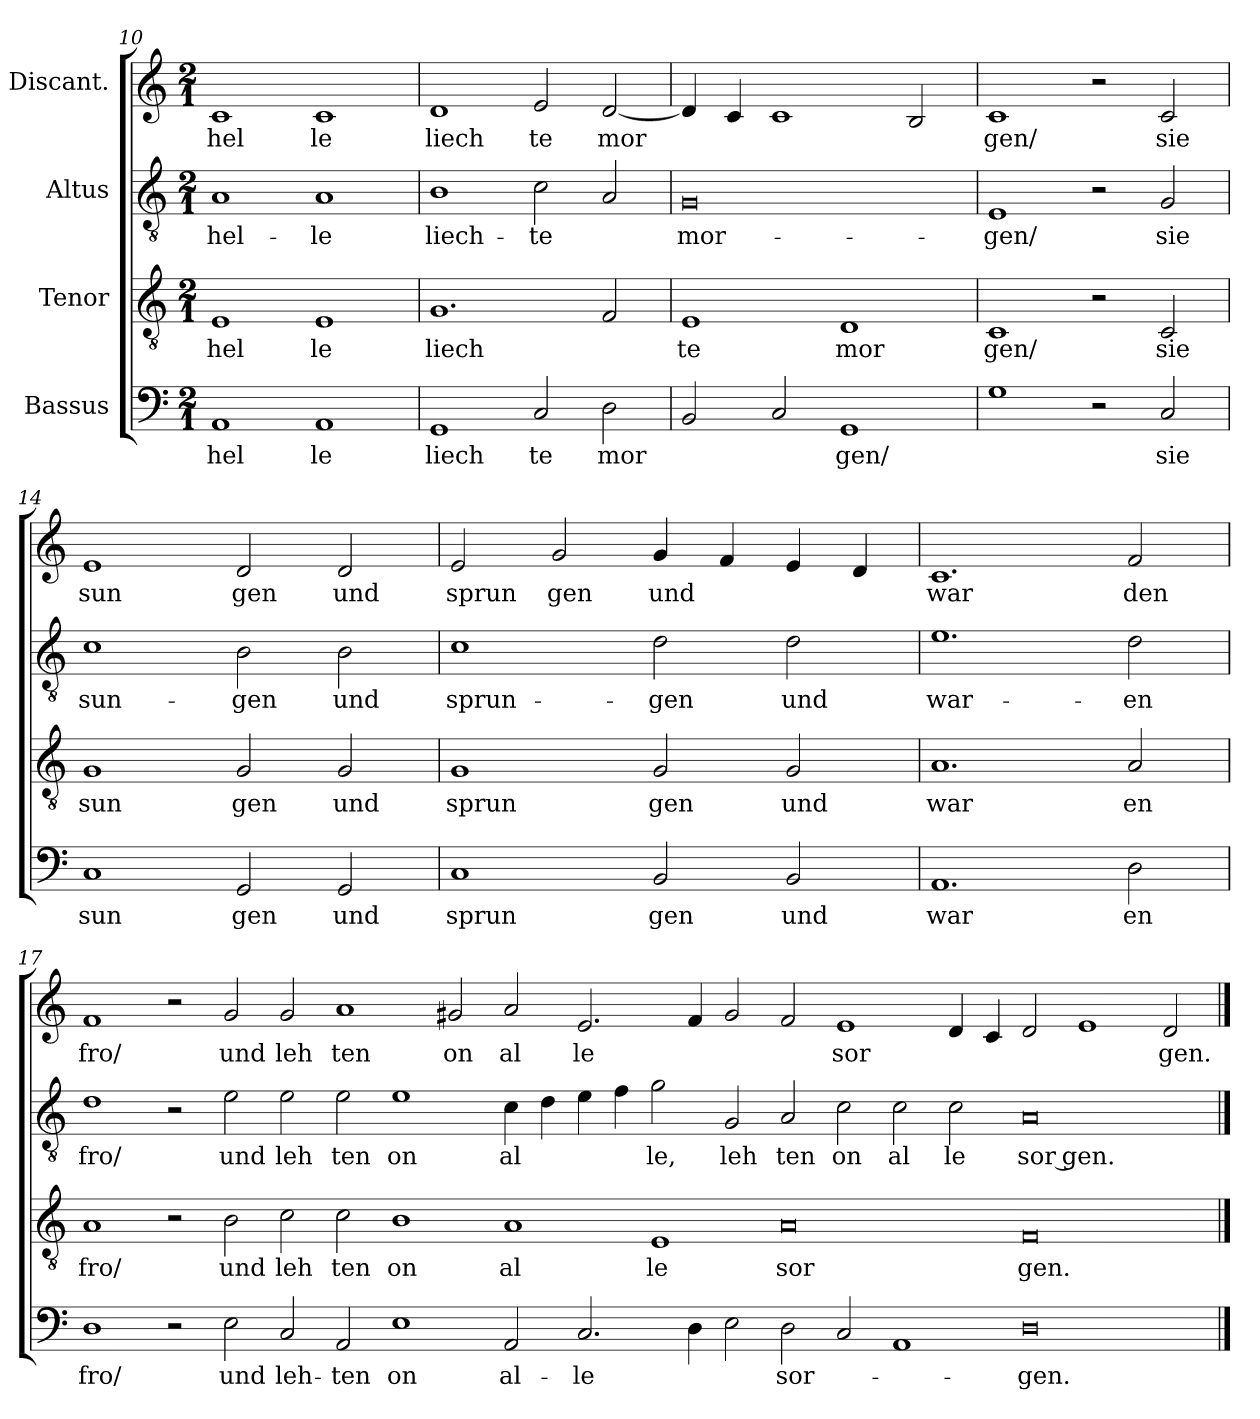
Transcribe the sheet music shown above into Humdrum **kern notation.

**kern	**text	**kern	**text	**kern	**text	**kern	**text
*part4	*part4	*part3	*part3	*part2	*part2	*part1	*part1
*staff4	*staff4	*staff3	*staff3	*staff2	*staff2	*staff1	*staff1
*I"Bassus	*	*I"Tenor	*	*I"Altus	*	*I"Discant.	*
*clefF4	*	*clefGv2	*	*clefGv2	*	*clefG2	*
*k[]	*	*k[]	*	*k[]	*	*k[]	*
*C:	*	*C:	*	*C:	*	*C:	*
*M2/1	*	*M2/1	*	*M2/1	*	*M2/1	*
=10	=10	=10	=10	=10	=10	=10	=10
!	!LO:LY:b	!	!LO:LY:b	!	!LO:LY:b	!	!LO:LY:b
1AA	hel	1E	hel	1A	hel-	1c	hel
!	!LO:LY:b	!	!LO:LY:b	!	!LO:LY:b	!	!LO:LY:b
1AA	le	1E	le	1A	-le	1c	le
!!LO:LB:g=z
=11	=11	=11	=11	=11	=11	=11	=11
!	!LO:LY:b	!	!LO:LY:b	!	!LO:LY:b	!	!LO:LY:b
1GG	liech	1.G	liech	1B	liech-	1d	liech
!	!LO:LY:b	!	!	!	!LO:LY:b	!	!LO:LY:b
2C/	te	.	.	2c\	-te	2e/	te
!	!LO:LY:b	!	!	!	!	!	!LO:LY:b
2D\	mor	2F/	.	2A/	.	[<2d/	mor
=12	=12	=12	=12	=12	=12	=12	=12
!	!	!	!LO:LY:b	!	!LO:LY:b	!	!
2BB/	.	1E	te	0G	mor-	4d/]	.
.	.	.	.	.	.	4c/	.
2C/	.	.	.	.	.	1c	.
!	!LO:LY:b	!	!LO:LY:b	!	!	!	!
1GG	gen/	1D	mor	.	.	.	.
.	.	.	.	.	.	2B/	.
=13	=13	=13	=13	=13	=13	=13	=13
!	!	!	!LO:LY:b	!	!LO:LY:b	!	!LO:LY:b
1G	.	1C	gen/	1E	-gen/	1c	gen/
2r	.	2r	.	2r	.	2r	.
!	!LO:LY:b	!	!LO:LY:b	!	!LO:LY:b	!	!LO:LY:b
2C/	sie	2C/	sie	2G/	sie	2c/	sie
=14	=14	=14	=14	=14	=14	=14	=14
!	!LO:LY:b	!	!LO:LY:b	!	!LO:LY:b	!	!LO:LY:b
1C	sun	1G	sun	1c	sun-	1e	sun
!	!LO:LY:b	!	!LO:LY:b	!	!LO:LY:b	!	!LO:LY:b
2GG/	gen	2G/	gen	2B\	-gen	2d/	gen
!	!LO:LY:b	!	!LO:LY:b	!	!LO:LY:b	!	!LO:LY:b
2GG/	und	2G/	und	2B\	und	2d/	und
=15	=15	=15	=15	=15	=15	=15	=15
!	!LO:LY:b	!	!LO:LY:b	!	!LO:LY:b	!	!LO:LY:b
1C	sprun	1G	sprun	1c	sprun-	2e/	sprun
!	!	!	!	!	!	!	!LO:LY:b
.	.	.	.	.	.	2g/	gen
!	!LO:LY:b	!	!LO:LY:b	!	!LO:LY:b	!	!LO:LY:b
2BB/	gen	2G/	gen	2d\	-gen	4g/	und
.	.	.	.	.	.	4f/	.
!	!LO:LY:b	!	!LO:LY:b	!	!LO:LY:b	!	!
2BB/	und	2G/	und	2d\	und	4e/	.
.	.	.	.	.	.	4d/	.
=16	=16	=16	=16	=16	=16	=16	=16
!	!LO:LY:b	!	!LO:LY:b	!	!LO:LY:b	!	!LO:LY:b
1.AA	war	1.A	war	1.e	war-	1.c	war
!	!LO:LY:b	!	!LO:LY:b	!	!LO:LY:b	!	!LO:LY:b
2D\	en	2A/	en	2d\	-en	2f/	den
!!LO:PB:g=z
=17	=17	=17	=17	=17	=17	=17	=17
!	!LO:LY:b	!	!LO:LY:b	!	!LO:LY:b	!	!LO:LY:b
1D	fro/	1A	fro/	1d	fro/	1f	fro/
2r	.	2r	.	2r	.	2r	.
!	!LO:LY:b	!	!LO:LY:b	!	!LO:LY:b	!	!LO:LY:b
2E\	und	2B\	und	2e\	und	2g/	und
!	!LO:LY:b	!	!LO:LY:b	!	!LO:LY:b	!	!LO:LY:b
2C/	leh-	2c\	leh	2e\	leh	2g/	leh
!	!LO:LY:b	!	!LO:LY:b	!	!LO:LY:b	!	!LO:LY:b
2AA/	-ten	2c\	ten	2e\	ten	1a	ten
!	!LO:LY:b	!	!LO:LY:b	!	!LO:LY:b	!	!
1E	on	1B	on	1e	on	.	.
!	!	!	!	!	!	!	!LO:LY:b
.	.	.	.	.	.	2g#/	on
!	!LO:LY:b	!	!LO:LY:b	!	!LO:LY:b	!	!LO:LY:b
2AA/	al-	1A	al	4c\	al	2a/	al
.	.	.	.	4d\	.	.	.
!	!LO:LY:b	!	!	!	!	!	!LO:LY:b
2.C/	-le	.	.	4e\	.	2.e/	le
.	.	.	.	4f\	.	.	.
!	!	!	!LO:LY:b	!	!LO:LY:b	!	!
.	.	1E	le	2g\	le,	.	.
4D\	.	.	.	.	.	4f/	.
!	!	!	!	!	!LO:LY:b	!	!
2E\	.	.	.	2G/	leh	2g#/	.
!	!LO:LY:b	!	!LO:LY:b	!	!LO:LY:b	!	!
2D\	sor-	0A	sor	2A/	ten	2f/	.
!	!	!	!	!	!LO:LY:b	!	!LO:LY:b
2C/	.	.	.	2c\	on	1e	sor
!	!	!	!	!	!LO:LY:b	!	!
1AA	.	.	.	2c\	al	.	.
!	!	!	!	!	!LO:LY:b	!	!
.	.	.	.	2c\	le	4d/	.
.	.	.	.	.	.	4c/	.
!	!LO:LY:b	!	!LO:LY:b	!	!LO:LY:b	!	!
0D	-gen.	0F	gen.	0A	sor gen.	2d/	.
.	.	.	.	.	.	1e	.
!	!	!	!	!	!	!	!LO:LY:b
.	.	.	.	.	.	2d/	gen.
==	==	==	==	==	==	==	==
*-	*-	*-	*-	*-	*-	*-	*-
